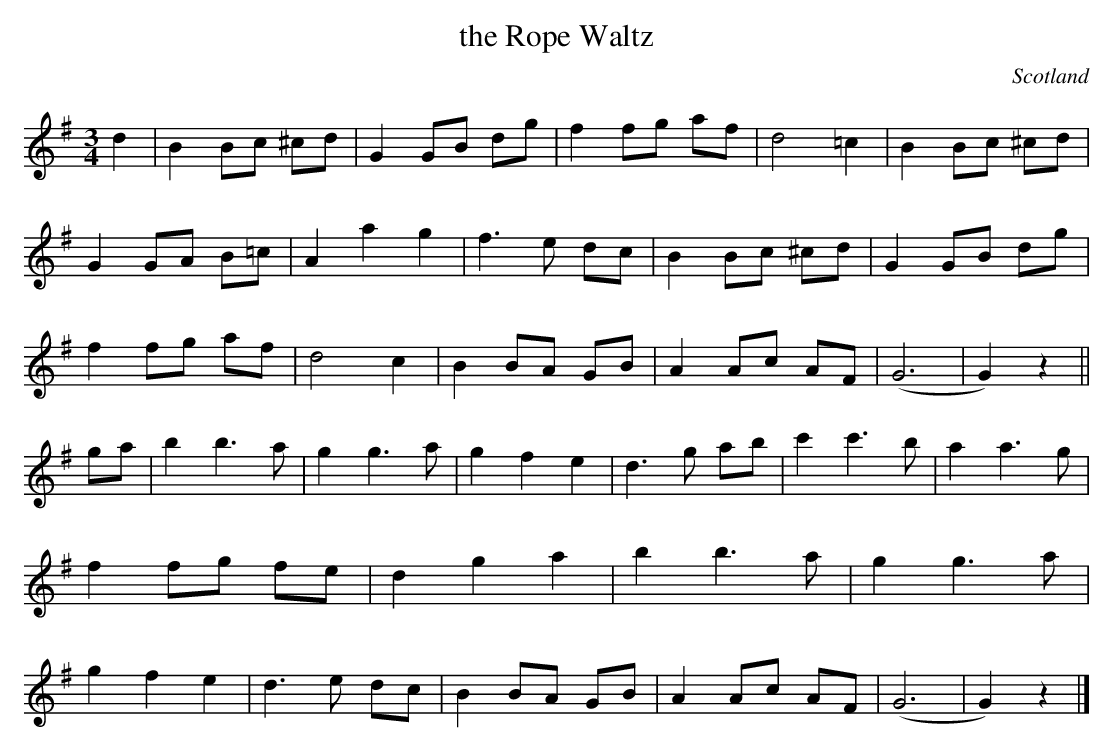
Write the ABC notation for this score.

X:1
T:the Rope Waltz
M:3/4
O:Scotland
K:G major
d2|\
B2 Bc ^cd| G2 GB dg| f2 fg af| d4 =c2|\
B2 Bc ^cd| G2 GA B=c| A2 a2 g2 | f3 e dc|\
B2 Bc ^cd | G2 GB dg| f2 fg af| d4 c2 | \
B2 BA GB| A2 Ac AF| (G6 | G2) z2 ||\
ga|\
b2 b3a| g2 g3 a| g2 f2 e2| d3 g ab|\
c'2 c'3 b| a2 a3 g| f2 fg fe|d2 g2 a2 |\
b2 b3 a|g2 g3 a | g2 f2 e2 | d3 e dc|\
B2 BA GB| A2 Ac AF| (G6 | G2) z2 |]
